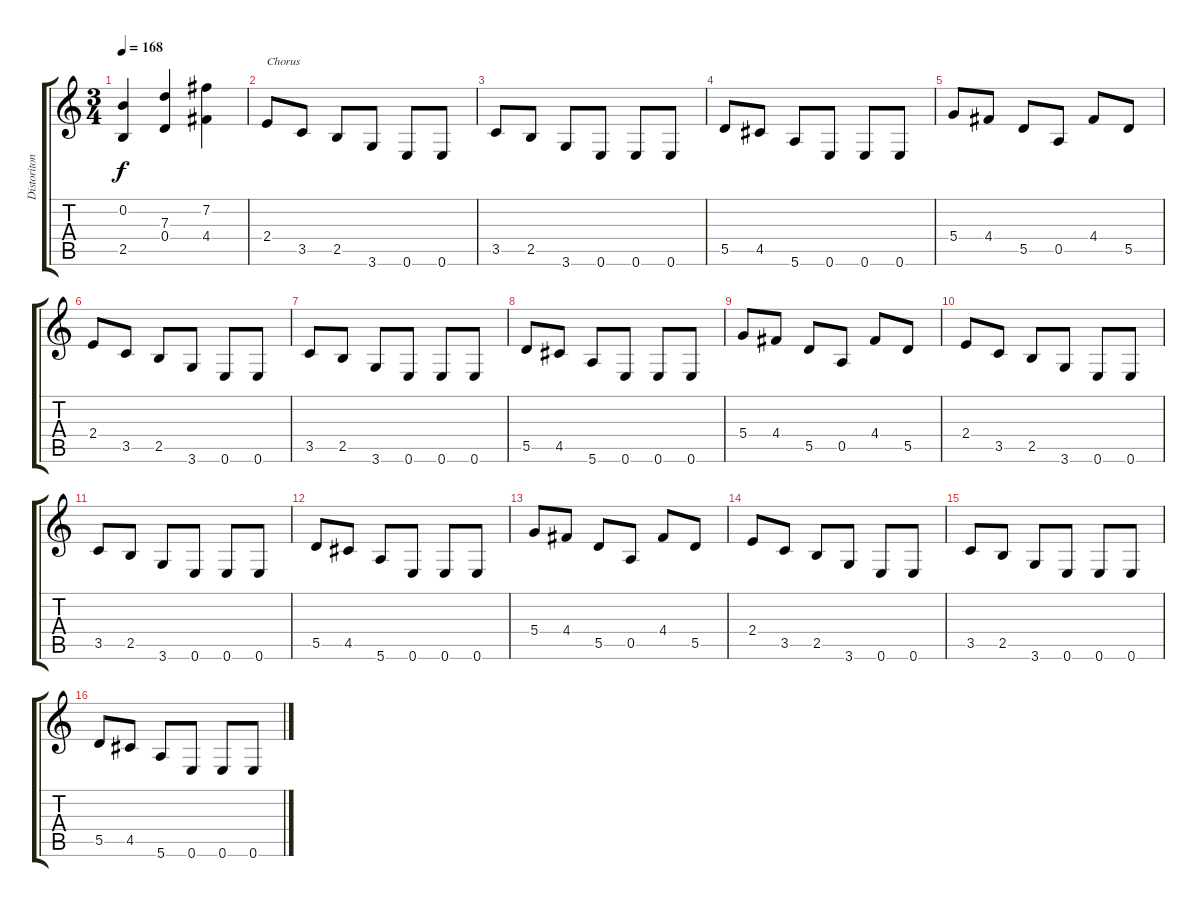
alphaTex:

\track ("Distoriton" "Distoriton") {instrument distortionguitar}
\staff {score tabs}
\tuning (E4 B3 G3 D3 A2 E2) {hide}
\ts (3 4)
\tempo 168
\clef g2
\ks c
(0.2 2.5).4{dy f} (7.3 0.4).4 (7.2 4.4).4 |
2.4.8{txt "Chorus"} 3.5.8 2.5.8 3.6.8 0.6.8 0.6.8 |
3.5.8 2.5.8 3.6.8 0.6.8 0.6.8 0.6.8 |
5.5.8 4.5.8 5.6.8 0.6.8 0.6.8 0.6.8 |
5.4.8 4.4.8 5.5.8 0.5.8 4.4.8 5.5.8 |
2.4.8 3.5.8 2.5.8 3.6.8 0.6.8 0.6.8 |
3.5.8 2.5.8 3.6.8 0.6.8 0.6.8 0.6.8 |
5.5.8 4.5.8 5.6.8 0.6.8 0.6.8 0.6.8 |
5.4.8 4.4.8 5.5.8 0.5.8 4.4.8 5.5.8 |
2.4.8 3.5.8 2.5.8 3.6.8 0.6.8 0.6.8 |
3.5.8 2.5.8 3.6.8 0.6.8 0.6.8 0.6.8 |
5.5.8 4.5.8 5.6.8 0.6.8 0.6.8 0.6.8 |
5.4.8 4.4.8 5.5.8 0.5.8 4.4.8 5.5.8 |
2.4.8 3.5.8 2.5.8 3.6.8 0.6.8 0.6.8 |
3.5.8 2.5.8 3.6.8 0.6.8 0.6.8 0.6.8 |
5.5.8 4.5.8 5.6.8 0.6.8 0.6.8 0.6.8
